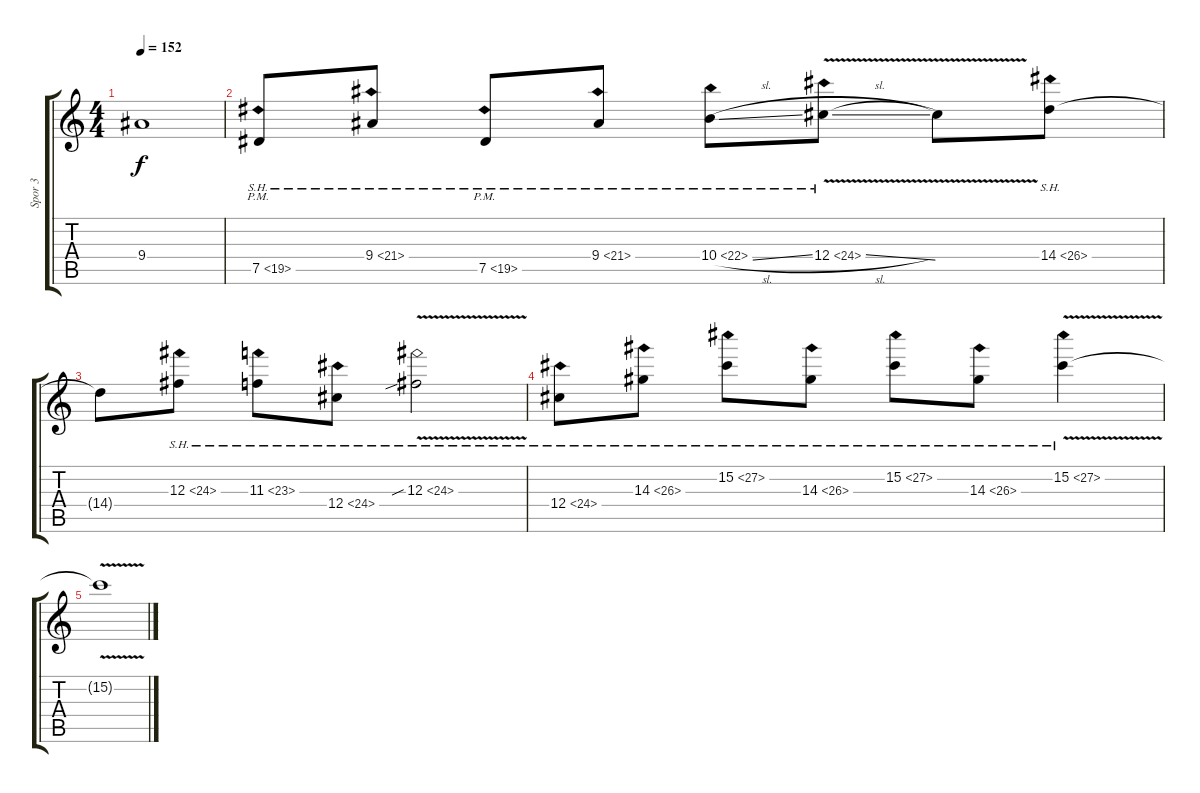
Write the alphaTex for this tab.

\track ("Spor 3" "Spor 3") {instrument distortionguitar}
\staff {score tabs}
\tuning (Eb4 Bb3 Gb3 Db3 Ab2 Eb2) {hide}
\ts (4 4)
\tempo 152
\clef g2
\ks c
9.4{t}.1{dy f} |
7.5{sh 12 pm}.8 9.4{sh 12}.8 7.5{sh 12 pm}.8 9.4{sh 12}.8 10.4{sh 12 sl}.8 12.4{sh 12 v sl}.8 12.4{t}.8 14.4{sh 12}.8 |
14.4{t}.8 12.3{sh 12}.8 11.3{sh 12}.8 12.4{sh 12}.8 12.3{sh 12 v sib}.2 |
12.4{sh 12}.8 14.3{sh 12}.8 15.2{sh 12}.8 14.3{sh 12}.8 15.2{sh 12}.8 14.3{sh 12}.8 15.2{sh 12 v}.4 |
15.2{t}.1
